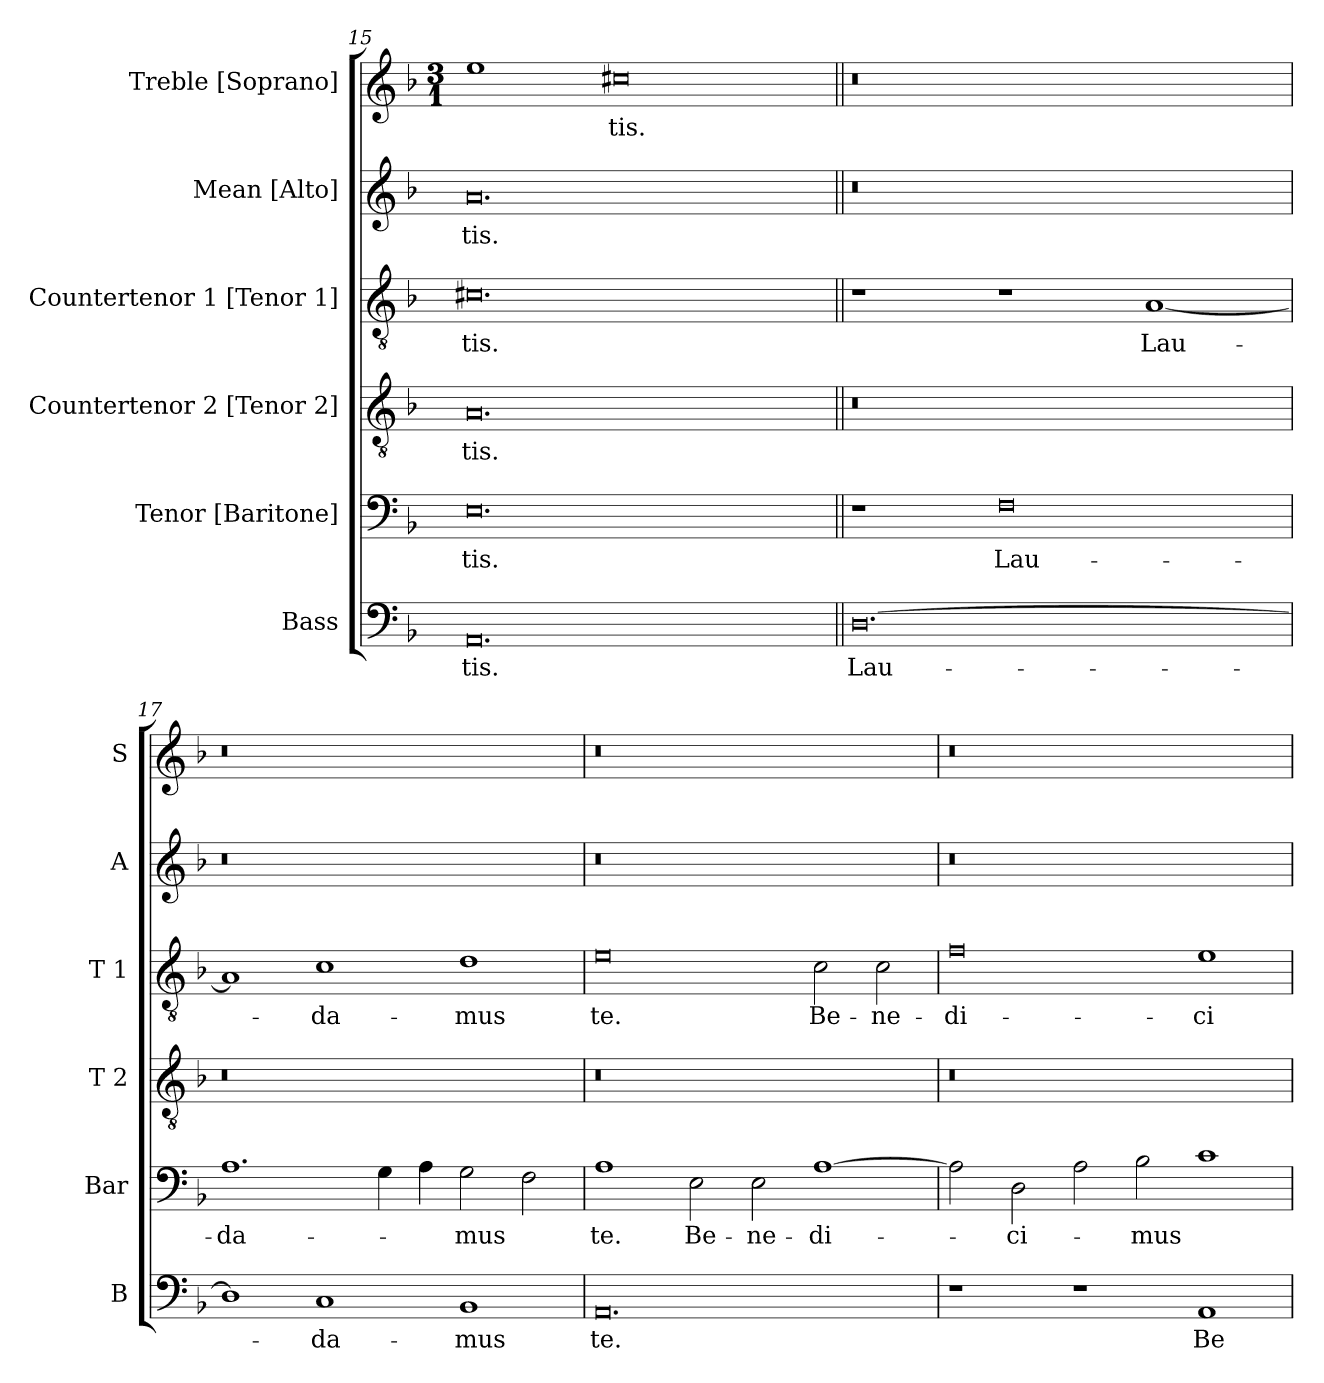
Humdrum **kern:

**kern	**text	**kern	**text	**kern	**text	**kern	**text	**kern	**text	**kern	**text
*part6	*part6	*part5	*part5	*part4	*part4	*part3	*part3	*part2	*part2	*part1	*part1
*staff6	*staff6	*staff5	*staff5	*staff4	*staff4	*staff3	*staff3	*staff2	*staff2	*staff1	*staff1
*I"Bass	*	*I"Tenor [Baritone]	*	*I"Countertenor 2 [Tenor 2]	*	*I"Countertenor 1 [Tenor 1]	*	*I"Mean [Alto]	*	*I"Treble [Soprano]	*
*I'B	*	*I'Bar	*	*I'T 2	*	*I'T 1	*	*I'A	*	*I'S	*
*clefF4	*	*clefF4	*	*clefGv2	*	*clefGv2	*	*clefG2	*	*clefG2	*
*k[b-]	*	*k[b-]	*	*k[b-]	*	*k[b-]	*	*k[b-]	*	*k[b-]	*
*d:	*	*d:	*	*d:	*	*d:	*	*d:	*	*d:	*
*	*	*	*	*	*	*	*	*	*	*M3/1	*
=15	=15	=15	=15	=15	=15	=15	=15	=15	=15	=15	=15
!	!LO:LY:b	!	!LO:LY:b	!	!LO:LY:b	!	!LO:LY:b	!	!LO:LY:b	!	!
0.AA	-tis.	0.E	-tis.	0.A	-tis.	0.c#X	-tis.	0.a	-tis.	1ee	.
!	!	!	!	!	!	!	!	!	!	!	!LO:LY:b
.	.	.	.	.	.	.	.	.	.	0cc#X	-tis.
=16||	=16||	=16||	=16||	=16||	=16||	=16||	=16||	=16||	=16||	=16||	=16||
!	!LO:LY:b	!	!	!	!	!	!	!	!	!	!
[0.D	Lau-	1r	.	0.r	.	1r	.	0.r	.	0.r	.
!	!	!	!LO:LY:b	!	!	!	!	!	!	!	!
.	.	0F	Lau-	.	.	1r	.	.	.	.	.
!	!	!	!	!	!	!	!LO:LY:b	!	!	!	!
.	.	.	.	.	.	[1A	Lau-	.	.	.	.
=17	=17	=17	=17	=17	=17	=17	=17	=17	=17	=17	=17
!	!	!	!LO:LY:b	!	!	!	!	!	!	!	!
1D]	.	1.A	-da-	0.r	.	1A]	.	0.r	.	0.r	.
!	!LO:LY:b	!	!	!	!	!	!LO:LY:b	!	!	!	!
1C	-da-	.	.	.	.	1c	-da-	.	.	.	.
.	.	4G\	.	.	.	.	.	.	.	.	.
.	.	4A\	.	.	.	.	.	.	.	.	.
!	!LO:LY:b	!	!LO:LY:b	!	!	!	!LO:LY:b	!	!	!	!
1BB-	-mus	2G\	-mus	.	.	1d	-mus	.	.	.	.
.	.	2F\	.	.	.	.	.	.	.	.	.
!!LO:LB:g=z
=18	=18	=18	=18	=18	=18	=18	=18	=18	=18	=18	=18
!	!LO:LY:b	!	!LO:LY:b	!	!	!	!LO:LY:b	!	!	!	!
0.AA	te.	1A	te.	0.r	.	0e	te.	0.r	.	0.r	.
!	!	!	!LO:LY:b	!	!	!	!	!	!	!	!
.	.	2E\	Be-	.	.	.	.	.	.	.	.
!	!	!	!LO:LY:b	!	!	!	!	!	!	!	!
.	.	2E\	-ne-	.	.	.	.	.	.	.	.
!	!	!	!LO:LY:b	!	!	!	!LO:LY:b	!	!	!	!
.	.	[1A	-di-	.	.	2c\	Be-	.	.	.	.
!	!	!	!	!	!	!	!LO:LY:b	!	!	!	!
.	.	.	.	.	.	2c\	-ne-	.	.	.	.
!!LO:PB:g=z
=19	=19	=19	=19	=19	=19	=19	=19	=19	=19	=19	=19
!	!	!	!	!	!	!	!LO:LY:b	!	!	!	!
1r	.	2A\]	.	0.r	.	0f	-di-	0.r	.	0.r	.
!	!	!	!LO:LY:b	!	!	!	!	!	!	!	!
.	.	2D\	-ci-	.	.	.	.	.	.	.	.
1r	.	2A\	.	.	.	.	.	.	.	.	.
!	!	!	!LO:LY:b	!	!	!	!	!	!	!	!
.	.	2B-\	-mus	.	.	.	.	.	.	.	.
!	!LO:LY:b	!	!	!	!	!	!LO:LY:b	!	!	!	!
1AA	Be-	1c	.	.	.	1e	-ci-	.	.	.	.
=	=	=	=	=	=	=	=	=	=	=	=
*-	*-	*-	*-	*-	*-	*-	*-	*-	*-	*-	*-
